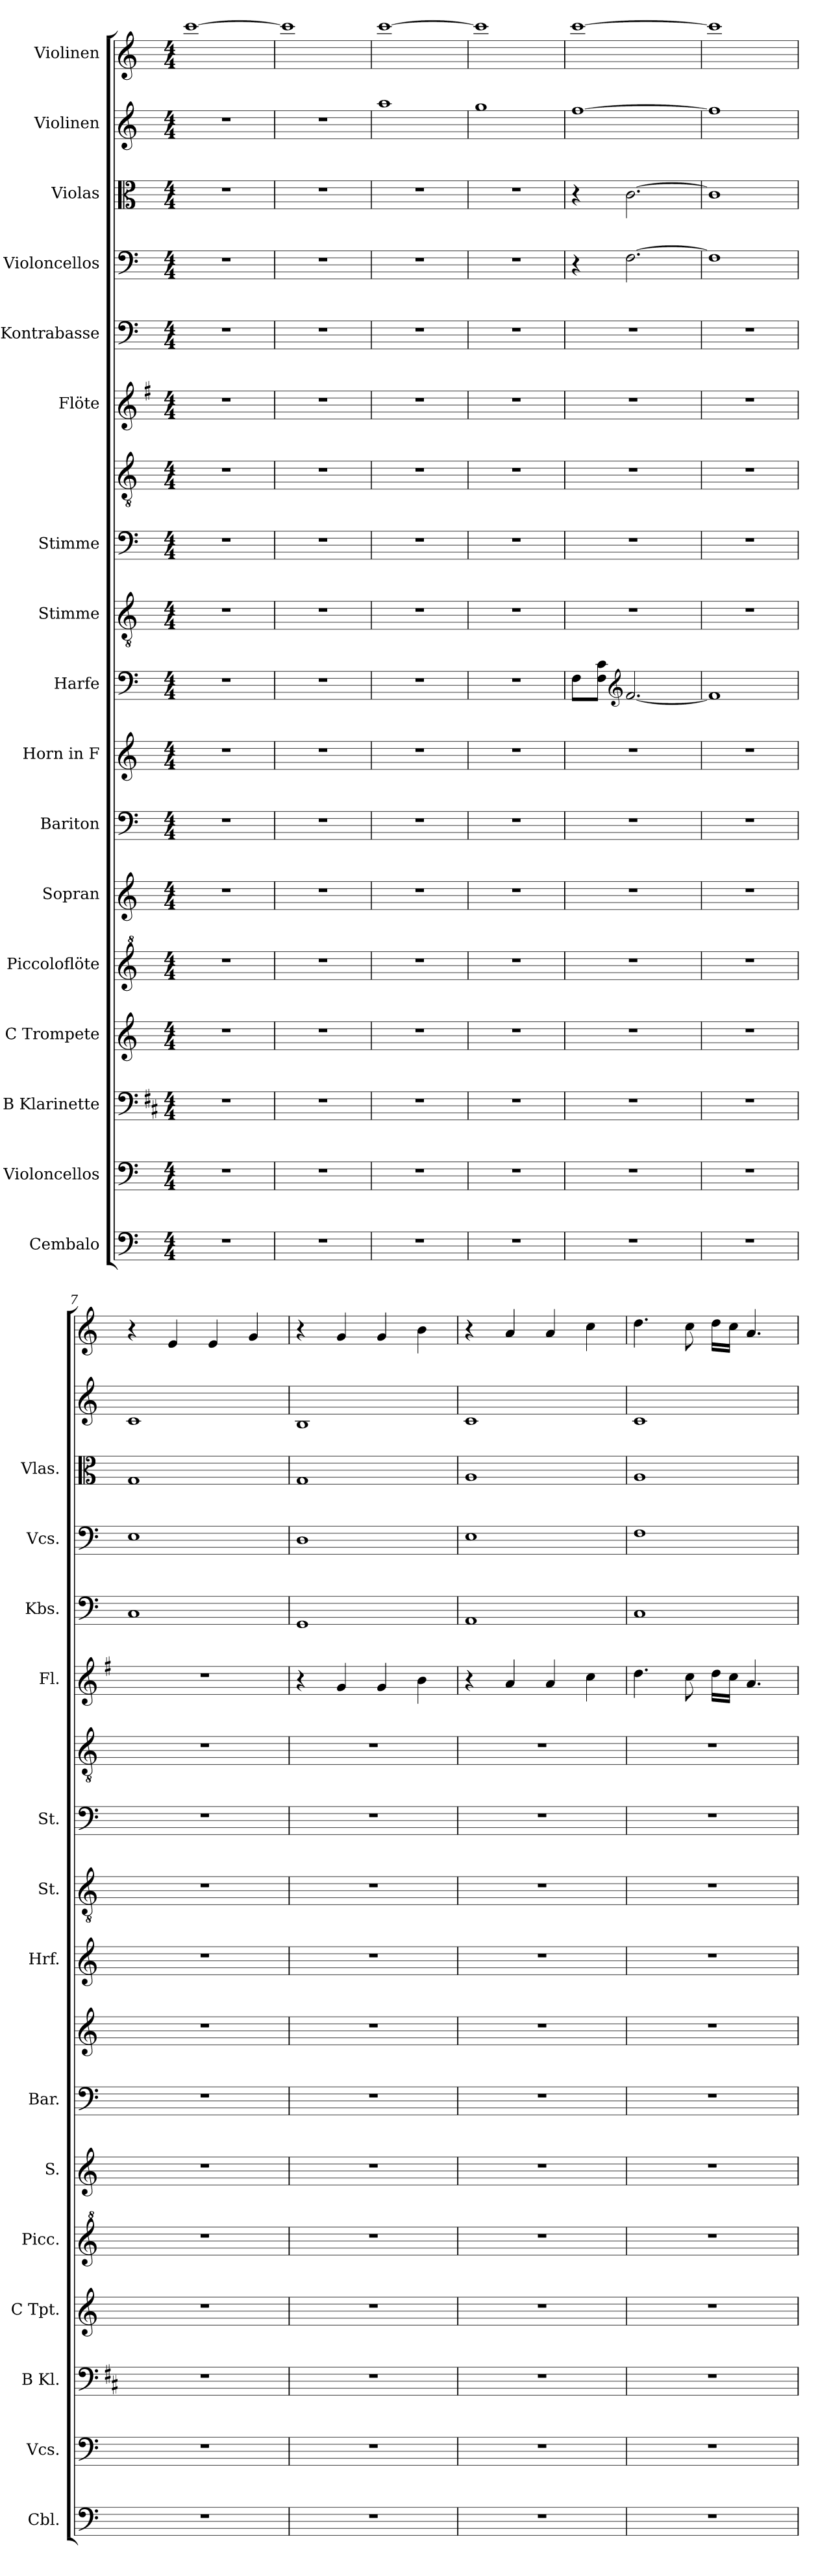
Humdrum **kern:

**kern	**kern	**kern	**kern	**kern	**kern	**kern	**kern	**kern	**kern	**kern	**kern	**kern	**kern	**kern	**kern	**kern	**kern
*part17	*part16	*part15	*part14	*part13	*part12	*part11	*part10	*part9	*part8	*part7	*part7	*part6	*part5	*part4	*part3	*part2	*part1
*staff18	*staff17	*staff16	*staff15	*staff14	*staff13	*staff12	*staff11	*staff10	*staff9	*staff8	*staff7	*staff6	*staff5	*staff4	*staff3	*staff2	*staff1
*I"Cembalo	*I"Violoncellos	*I"B Klarinette	*I"C Trompete	*I"Piccoloflöte	*I"Sopran	*I"Bariton	*I"Horn in F	*I"Harfe	*I"Stimme	*I"Stimme	*	*I"Flöte	*I"Kontrabasse	*I"Violoncellos	*I"Violas	*I"Violinen	*I"Violinen
*I'Cbl.	*I'Vcs.	*I'B Kl.	*I'C Tpt.	*I'Picc.	*I'S.	*I'Bar.	*	*I'Hrf.	*I'St.	*I'St.	*	*I'Fl.	*I'Kbs.	*I'Vcs.	*I'Vlas.	*	*
*clefF4	*clefF4	*clefF4	*clefG2	*clefG^2	*clefG2	*clefF4	*clefG2	*clefF4	*clefGv2	*clefF4	*clefGv2	*clefG2	*clefF4	*clefF4	*clefC3	*clefG2	*clefG2
*	*	*ITrd1c2	*	*ITrd-7c-12	*	*	*ITrd4c7	*	*	*	*	*	*	*	*	*	*
*k[]	*k[]	*k[]	*k[]	*k[]	*k[]	*k[]	*k[b-]	*k[]	*k[]	*k[]	*k[]	*k[f#]	*k[]	*k[]	*k[]	*k[]	*k[]
*M4/4	*M4/4	*M4/4	*M4/4	*M4/4	*M4/4	*M4/4	*M4/4	*M4/4	*M4/4	*M4/4	*M4/4	*M4/4	*M4/4	*M4/4	*M4/4	*M4/4	*M4/4
*MM66	*MM66	*MM66	*MM66	*MM66	*MM66	*MM66	*MM66	*MM66	*MM66	*MM66	*MM66	*MM66	*MM66	*MM66	*MM66	*MM66	*MM66
=1	=1	=1	=1	=1	=1	=1	=1	=1	=1	=1	=1	=1	=1	=1	=1	=1	=1
1r	1r	1r	1r	1r	1r	1r	1r	1r	1r	1r	1r	1r	1r	1r	1r	1r	[1ccc
=2	=2	=2	=2	=2	=2	=2	=2	=2	=2	=2	=2	=2	=2	=2	=2	=2	=2
1r	1r	1r	1r	1r	1r	1r	1r	1r	1r	1r	1r	1r	1r	1r	1r	1r	1ccc]
=3	=3	=3	=3	=3	=3	=3	=3	=3	=3	=3	=3	=3	=3	=3	=3	=3	=3
1r	1r	1r	1r	1r	1r	1r	1r	1r	1r	1r	1r	1r	1r	1r	1r	1aa	[1ccc
=4	=4	=4	=4	=4	=4	=4	=4	=4	=4	=4	=4	=4	=4	=4	=4	=4	=4
1r	1r	1r	1r	1r	1r	1r	1r	1r	1r	1r	1r	1r	1r	1r	1r	1gg	1ccc]
=5	=5	=5	=5	=5	=5	=5	=5	=5	=5	=5	=5	=5	=5	=5	=5	=5	=5
1r	1r	1r	1r	1r	1r	1r	1r	8F\L	1r	1r	1r	1r	1r	4r	4r	[1ff	[1ccc
.	.	.	.	.	.	.	.	8F\ 8c\J	.	.	.	.	.	.	.	.	.
*	*	*	*	*	*	*	*	*clefG2	*	*	*	*	*	*	*	*	*
.	.	.	.	.	.	.	.	[2.f/	.	.	.	.	.	[2.F\	[2.c\	.	.
=6	=6	=6	=6	=6	=6	=6	=6	=6	=6	=6	=6	=6	=6	=6	=6	=6	=6
1r	1r	1r	1r	1r	1r	1r	1r	1f]	1r	1r	1r	1r	1r	1F]	1c]	1ff]	1ccc]
=7	=7	=7	=7	=7	=7	=7	=7	=7	=7	=7	=7	=7	=7	=7	=7	=7	=7
*	*	*	*	*	*	*	*	*	*	*	*	*	*	*	*	*	*MM72
1r	1r	1r	1r	1r	1r	1r	1r	1r	1r	1r	1r	1r	1C	1E	1G	1c	4r
.	.	.	.	.	.	.	.	.	.	.	.	.	.	.	.	.	4e/
.	.	.	.	.	.	.	.	.	.	.	.	.	.	.	.	.	4e/
.	.	.	.	.	.	.	.	.	.	.	.	.	.	.	.	.	4g/
=8	=8	=8	=8	=8	=8	=8	=8	=8	=8	=8	=8	=8	=8	=8	=8	=8	=8
1r	1r	1r	1r	1r	1r	1r	1r	1r	1r	1r	1r	4r	1GG	1D	1G	1B	4r
.	.	.	.	.	.	.	.	.	.	.	.	4g/	.	.	.	.	4g/
.	.	.	.	.	.	.	.	.	.	.	.	4g/	.	.	.	.	4g/
.	.	.	.	.	.	.	.	.	.	.	.	4b\	.	.	.	.	4b\
=9	=9	=9	=9	=9	=9	=9	=9	=9	=9	=9	=9	=9	=9	=9	=9	=9	=9
1r	1r	1r	1r	1r	1r	1r	1r	1r	1r	1r	1r	4r	1AA	1E	1A	1c	4r
.	.	.	.	.	.	.	.	.	.	.	.	4a/	.	.	.	.	4a/
.	.	.	.	.	.	.	.	.	.	.	.	4a/	.	.	.	.	4a/
.	.	.	.	.	.	.	.	.	.	.	.	4cc\	.	.	.	.	4cc\
=10	=10	=10	=10	=10	=10	=10	=10	=10	=10	=10	=10	=10	=10	=10	=10	=10	=10
1r	1r	1r	1r	1r	1r	1r	1r	1r	1r	1r	1r	4.dd\	1C	1F	1A	1c	4.dd\
.	.	.	.	.	.	.	.	.	.	.	.	8cc\	.	.	.	.	8cc\
.	.	.	.	.	.	.	.	.	.	.	.	16dd\LL	.	.	.	.	16dd\LL
.	.	.	.	.	.	.	.	.	.	.	.	16cc\JJ	.	.	.	.	16cc\JJ
.	.	.	.	.	.	.	.	.	.	.	.	4.a/	.	.	.	.	4.a/
=	=	=	=	=	=	=	=	=	=	=	=	=	=	=	=	=	=
*-	*-	*-	*-	*-	*-	*-	*-	*-	*-	*-	*-	*-	*-	*-	*-	*-	*-
